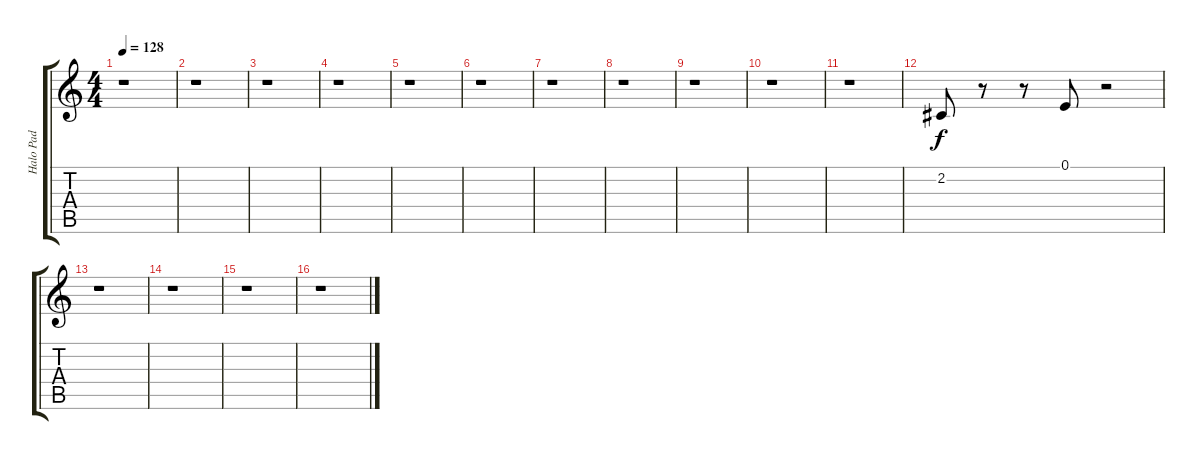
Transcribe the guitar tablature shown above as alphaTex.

\track ("Halo Pad" "Halo Pad") {instrument pad7halo}
\staff {score tabs}
\tuning (E4 B3 G3 D3 A2 E2) {hide}
\ts (4 4)
\tempo 128
\clef g2
\ks c
r.1{dy f} |
r.1 |
r.1 |
r.1 |
r.1 |
r.1 |
r.1 |
r.1 |
r.1 |
r.1 |
r.1 |
2.2.8 r.8 r.8 0.1.8 r.2 |
r.1 |
r.1 |
r.1 |
r.1
